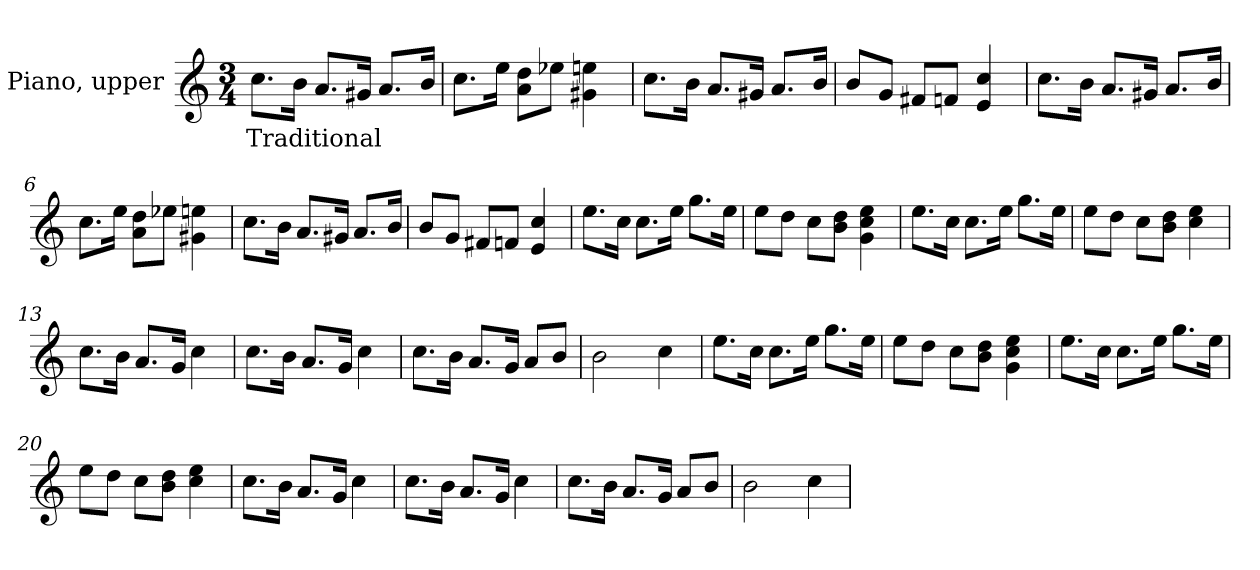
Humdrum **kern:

**kern	**text
*part1	*part1
*staff1	*staff1
*I"Piano, upper	*
*I'Pno.	*
*clefG2	*
*k[]	*
*M3/4	*
*MM100	*
=1	=1
!	!LO:LY:b
8.cc\L	Traditional
16b\Jk	.
8.a/L	.
16g#X/Jk	.
8.a/L	.
16b/Jk	.
=2	=2
8.cc\L	.
16ee\Jk	.
8a\ 8dd\L	.
8ee-X\J	.
4g#X\ 4een\	.
=3	=3
8.cc\L	.
16b\Jk	.
8.a/L	.
16g#X/Jk	.
8.a/L	.
16b/Jk	.
=4	=4
8b/L	.
8g/J	.
8f#X/L	.
8fn/J	.
4e/ 4cc/	.
!!LO:LB:g=z
=5	=5
8.cc\L	.
16b\Jk	.
8.a/L	.
16g#X/Jk	.
8.a/L	.
16b/Jk	.
=6	=6
8.cc\L	.
16ee\Jk	.
8a\ 8dd\L	.
8ee-X\J	.
4g#X\ 4een\	.
=7	=7
8.cc\L	.
16b\Jk	.
8.a/L	.
16g#X/Jk	.
8.a/L	.
16b/Jk	.
=8	=8
8b/L	.
8g/J	.
8f#X/L	.
8fn/J	.
4e/ 4cc/	.
=9	=9
8.ee\L	.
16cc\Jk	.
8.cc\L	.
16ee\Jk	.
8.gg\L	.
16ee\Jk	.
!!LO:LB:g=z
=10	=10
8ee\L	.
8dd\J	.
8cc\L	.
8b\ 8dd\J	.
4g\ 4cc\ 4ee\	.
=11	=11
8.ee\L	.
16cc\Jk	.
8.cc\L	.
16ee\Jk	.
8.gg\L	.
16ee\Jk	.
=12	=12
8ee\L	.
8dd\J	.
8cc\L	.
8b\ 8dd\J	.
4cc\ 4ee\	.
=13	=13
8.cc\L	.
16b\Jk	.
8.a/L	.
16g/Jk	.
4cc\	.
=14	=14
8.cc\L	.
16b\Jk	.
8.a/L	.
16g/Jk	.
4cc\	.
=15	=15
8.cc\L	.
16b\Jk	.
8.a/L	.
16g/Jk	.
8a/L	.
8b/J	.
=16	=16
2b\	.
4cc\	.
!!LO:LB:g=z
=17	=17
8.ee\L	.
16cc\Jk	.
8.cc\L	.
16ee\Jk	.
8.gg\L	.
16ee\Jk	.
=18	=18
8ee\L	.
8dd\J	.
8cc\L	.
8b\ 8dd\J	.
4g\ 4cc\ 4ee\	.
=19	=19
8.ee\L	.
16cc\Jk	.
8.cc\L	.
16ee\Jk	.
8.gg\L	.
16ee\Jk	.
=20	=20
8ee\L	.
8dd\J	.
8cc\L	.
8b\ 8dd\J	.
4cc\ 4ee\	.
=21	=21
8.cc\L	.
16b\Jk	.
8.a/L	.
16g/Jk	.
4cc\	.
=22	=22
8.cc\L	.
16b\Jk	.
8.a/L	.
16g/Jk	.
4cc\	.
!!LO:LB:g=z
=23	=23
8.cc\L	.
16b\Jk	.
8.a/L	.
16g/Jk	.
8a/L	.
8b/J	.
=24	=24
2b\	.
4cc\	.
=	=
*-	*-
